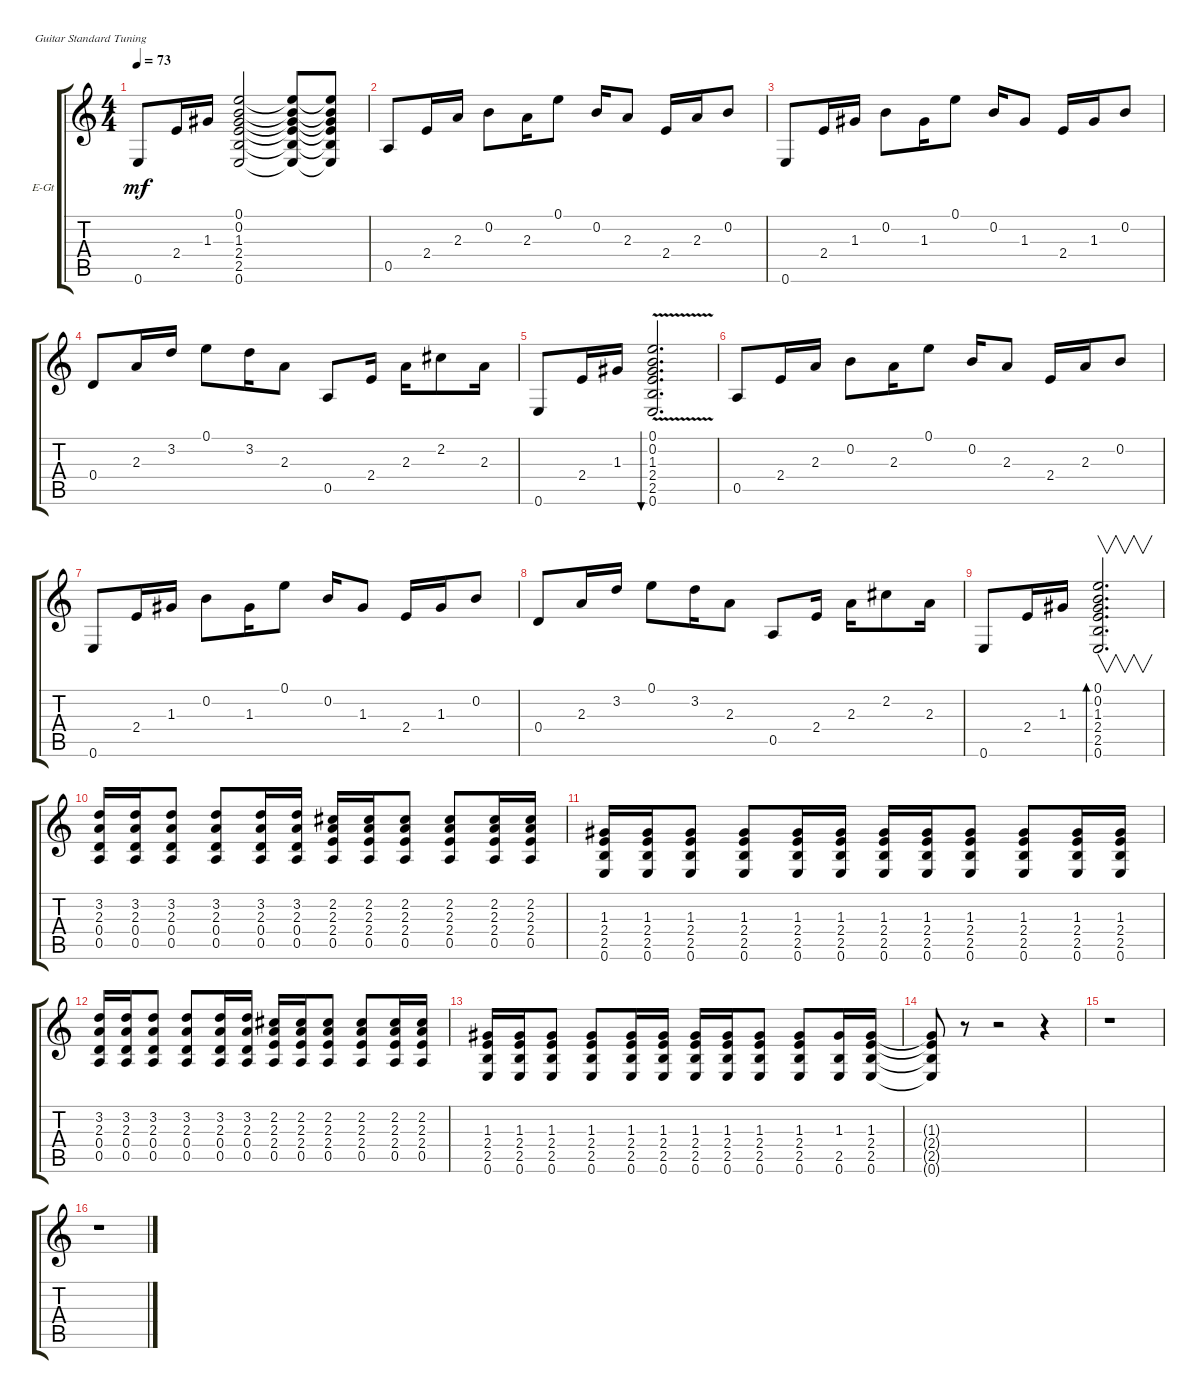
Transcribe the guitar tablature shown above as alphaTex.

\bracketExtendMode groupsimilarinstruments
\firstSystemTrackNameOrientation horizontal
\otherSystemsTrackNameOrientation horizontal
\track ("Les Paul B" "E-Gt") {instrument electricguitarclean}
\staff {score tabs}
\tuning (E4 B3 G3 D3 A2 E2)
\ts (4 4)
\tempo 73
\clef g2
\ks c
0.6.8{dy mf} 2.4.16 1.3.16 (0.1 0.2 1.3 2.4 2.5 0.6).2 (0.1{t} 0.2{t} 1.3{t} 2.4{t} 2.5{t} 0.6{t}).8 (0.1{t} 0.2{t} 1.3{t} 2.4{t} 2.5{t} 0.6{t}).8 |
0.5.8 2.4.16 2.3.16 0.2.8 2.3.16 0.1.8 0.2.16 2.3.8 2.4.16 2.3.16 0.2.8 |
0.6.8 2.4.16 1.3.16 0.2.8 1.3.16 0.1.8 0.2.16 1.3.8 2.4.16 1.3.16 0.2.8 |
0.4.8 2.3.16 3.2.16 0.1.8 3.2.16 2.3.8 0.5.8 2.4.16 2.3.16 2.2.8 2.3.16 |
0.6.8 2.4.16 1.3.16 (0.1{v} 0.2{v} 1.3{v} 2.4{v} 2.5{v} 0.6{v}).2{d bu 126} |
0.5.8 2.4.16 2.3.16 0.2.8 2.3.16 0.1.8 0.2.16 2.3.8 2.4.16 2.3.16 0.2.8 |
0.6.8 2.4.16 1.3.16 0.2.8 1.3.16 0.1.8 0.2.16 1.3.8 2.4.16 1.3.16 0.2.8 |
0.4.8 2.3.16 3.2.16 0.1.8 3.2.16 2.3.8 0.5.8 2.4.16 2.3.16 2.2.8 2.3.16 |
0.6.8 2.4.16 1.3.16 (0.1 0.2 1.3 2.4 2.5 0.6).2{v d bd 54} |
(3.2 2.3 0.4 0.5).16 (3.2 2.3 0.4 0.5).16 (3.2 2.3 0.4 0.5).8 (3.2 2.3 0.4 0.5).8 (3.2 2.3 0.4 0.5).16 (3.2 2.3 0.4 0.5).16 (2.2 2.3 2.4 0.5).16 (2.2 2.3 2.4 0.5).16 (2.2 2.3 2.4 0.5).8 (2.2 2.3 2.4 0.5).8 (2.2 2.3 2.4 0.5).16 (2.2 2.3 2.4 0.5).16 |
(1.3 2.4 2.5 0.6).16 (1.3 2.4 2.5 0.6).16 (1.3 2.4 2.5 0.6).8 (1.3 2.4 2.5 0.6).8 (1.3 2.4 2.5 0.6).16 (1.3 2.4 2.5 0.6).16 (1.3 2.4 2.5 0.6).16 (1.3 2.4 2.5 0.6).16 (1.3 2.4 2.5 0.6).8 (1.3 2.4 2.5 0.6).8 (1.3 2.4 2.5 0.6).16 (1.3 2.4 2.5 0.6).16 |
(3.2 2.3 0.4 0.5).16 (3.2 2.3 0.4 0.5).16 (3.2 2.3 0.4 0.5).8 (3.2 2.3 0.4 0.5).8 (3.2 2.3 0.4 0.5).16 (3.2 2.3 0.4 0.5).16 (2.2 2.3 2.4 0.5).16 (2.2 2.3 2.4 0.5).16 (2.2 2.3 2.4 0.5).8 (2.2 2.3 2.4 0.5).8 (2.2 2.3 2.4 0.5).16 (2.2 2.3 2.4 0.5).16 |
(1.3 2.4 2.5 0.6).16 (1.3 2.4 2.5 0.6).16 (1.3 2.4 2.5 0.6).8 (1.3 2.4 2.5 0.6).8 (1.3 2.4 2.5 0.6).16 (1.3 2.4 2.5 0.6).16 (1.3 2.4 2.5 0.6).16 (1.3 2.4 2.5 0.6).16 (1.3 2.4 2.5 0.6).8 (1.3 2.4 2.5 0.6).8 (1.3 2.5 0.6).16 (1.3 2.4 2.5 0.6).16 |
(1.3{t} 2.4{t} 2.5{t} 0.6{t}).8 r.8 r.2 r.4 |
r.1 |
r.1
